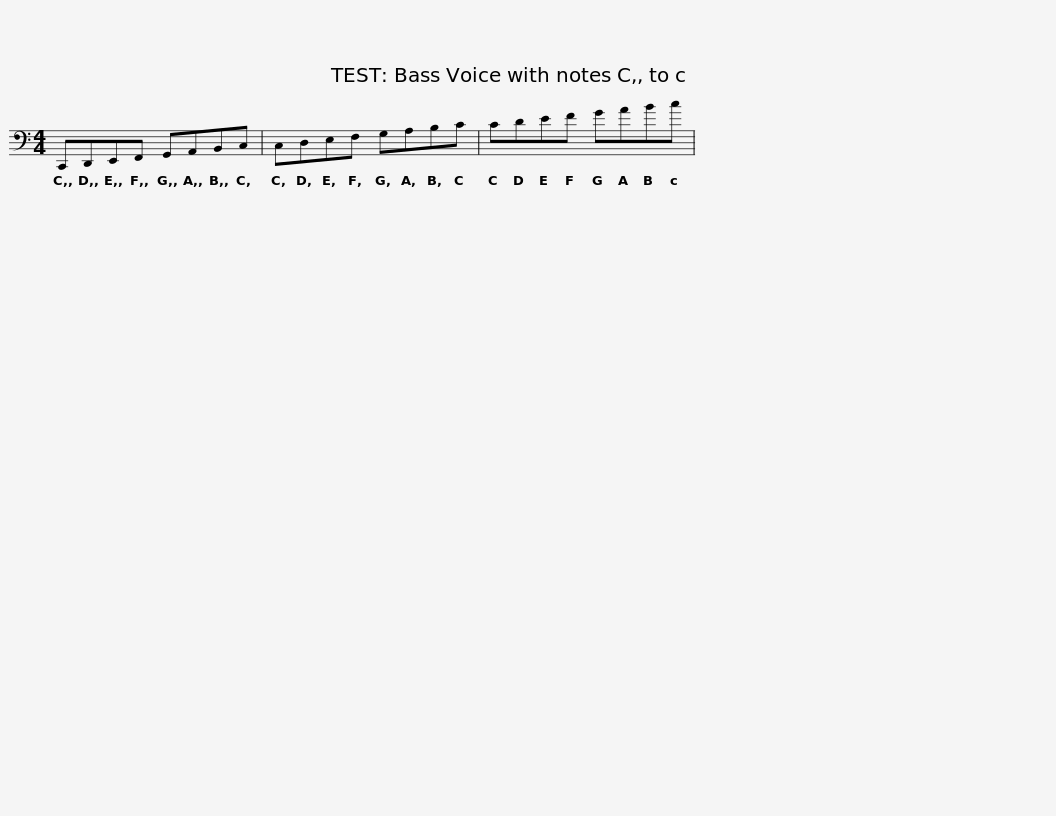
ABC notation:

X:1
L:1/8
M:4/4
I:linebreak $
K:C
V:1 bass
V:1
 C,,D,,E,,F,, G,,A,,B,,C, | C,D,E,F, G,A,B,C | CDEF GABc | %3
